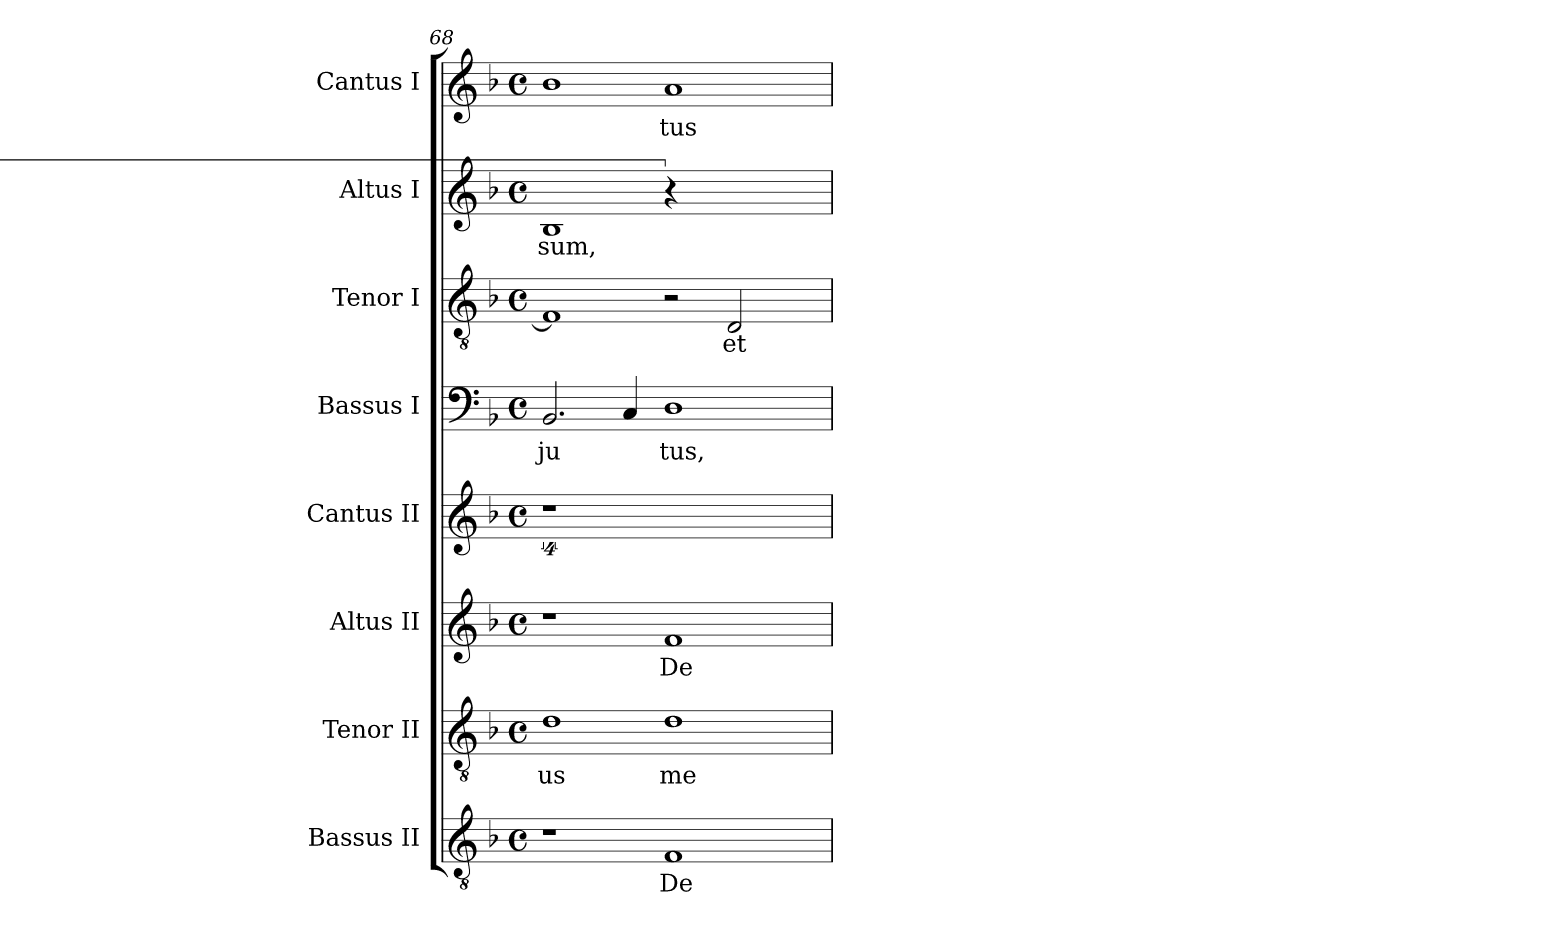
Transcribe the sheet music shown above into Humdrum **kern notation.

**kern	**text	**kern	**text	**kern	**text	**kern	**kern	**text	**kern	**text	**kern	**text	**kern	**text
*part8	*part8	*part7	*part7	*part6	*part6	*part5	*part4	*part4	*part3	*part3	*part2	*part2	*part1	*part1
*staff8	*staff8	*staff7	*staff7	*staff6	*staff6	*staff5	*staff4	*staff4	*staff3	*staff3	*staff2	*staff2	*staff1	*staff1
*I"Bassus II	*	*I"Tenor II	*	*I"Altus II	*	*I"Cantus II	*I"Bassus I	*	*I"Tenor I	*	*I"Altus I	*	*I"Cantus I	*
*clefGv2	*	*clefGv2	*	*clefG2	*	*clefG2	*clefF4	*	*clefGv2	*	*clefG2	*	*clefG2	*
*k[b-]	*	*k[b-]	*	*k[b-]	*	*k[b-]	*k[b-]	*	*k[b-]	*	*k[b-]	*	*k[b-]	*
*F:	*	*F:	*	*F:	*	*F:	*F:	*	*F:	*	*F:	*	*F:	*
*M4/4	*	*M4/4	*	*M4/4	*	*M4/4	*M4/4	*	*M4/4	*	*M4/4	*	*M4/4	*
*met(c)	*	*met(c)	*	*met(c)	*	*met(c)	*met(c)	*	*met(c)	*	*met(c)	*	*met(c)	*
=68	=68	=68	=68	=68	=68	=68	=68	=68	=68	=68	=68	=68	=68	=68
!	!	!	!LO:LY:b:cj	!	!	!	!	!LO:LY:b:cj	!	!	!	!LO:LY:b:cj	!	!
1r	.	1d	us	1r	.	4%9r	2.BB-/	ju	1F]	.	1B-	sum,	1b-	.
.	.	.	.	.	.	.	4C/	.	.	.	.	.	.	.
!	!LO:LY:b:cj	!	!LO:LY:b:cj	!	!LO:LY:b:cj	!	!	!LO:LY:b:cj	!	!	!LO:N:vis=1	!	!	!LO:LY:b:cj
1F	De	1d	me	1f	De-	.	1D	tus,	2r	.	4%5r	.	1a	tus
!	!	!	!	!	!	!	!	!	!	!LO:LY:b:cj	!	!	!	!
.	.	.	.	.	.	.	.	.	2D/	et	.	.	.	.
4ryy	.	4ryy	.	4ryy	.	.	4ryy	.	4ryy	.	.	.	4ryy	.
=	=	=	=	=	=	=	=	=	=	=	=	=	=	=
*-	*-	*-	*-	*-	*-	*-	*-	*-	*-	*-	*-	*-	*-	*-
